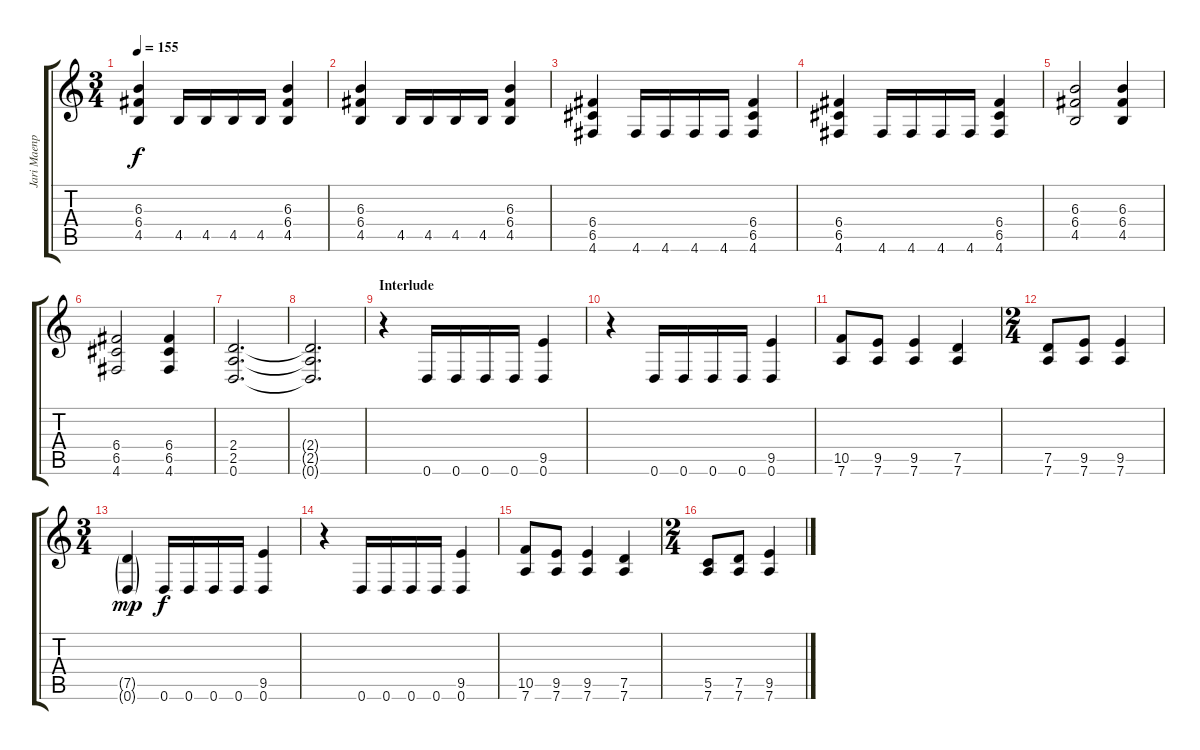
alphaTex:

\track ("Jari Maenpaa" "Jari Maenp") {instrument distortionguitar}
\staff {score tabs}
\tuning (D4 A3 F3 C3 G2 D2) {hide}
\ts (3 4)
\tempo 155
\clef g2
\ks c
(6.3 6.4 4.5).4{dy f} 4.5.16 4.5.16 4.5.16 4.5.16 (6.3 6.4 4.5).4 |
(6.3 6.4 4.5).4 4.5.16 4.5.16 4.5.16 4.5.16 (6.3 6.4 4.5).4 |
(6.4 6.5 4.6).4 4.6.16 4.6.16 4.6.16 4.6.16 (6.4 6.5 4.6).4 |
(6.4 6.5 4.6).4 4.6.16 4.6.16 4.6.16 4.6.16 (6.4 6.5 4.6).4 |
(6.3 6.4 4.5).2 (6.3 6.4 4.5).4 |
(6.4 6.5 4.6).2 (6.4 6.5 4.6).4 |
(2.4 2.5 0.6).2{d} |
(2.4{t} 2.5{t} 0.6{t}).2{d} |
\section ("" "Interlude")
r.4 0.6.16 0.6.16 0.6.16 0.6.16 (9.5 0.6).4 |
r.4 0.6.16 0.6.16 0.6.16 0.6.16 (9.5 0.6).4 |
(10.5 7.6).8 (9.5 7.6).8 (9.5 7.6).4 (7.5 7.6).4 |
\ts (2 4)
(7.5 7.6).8 (9.5 7.6).8 (9.5 7.6).4 |
\ts (3 4)
(7.5{g} 0.6{g}).4{dy mp} 0.6.16{dy f} 0.6.16 0.6.16 0.6.16 (9.5 0.6).4 |
r.4 0.6.16 0.6.16 0.6.16 0.6.16 (9.5 0.6).4 |
(10.5 7.6).8 (9.5 7.6).8 (9.5 7.6).4 (7.5 7.6).4 |
\ts (2 4)
(5.5 7.6).8 (7.5 7.6).8 (9.5 7.6).4
